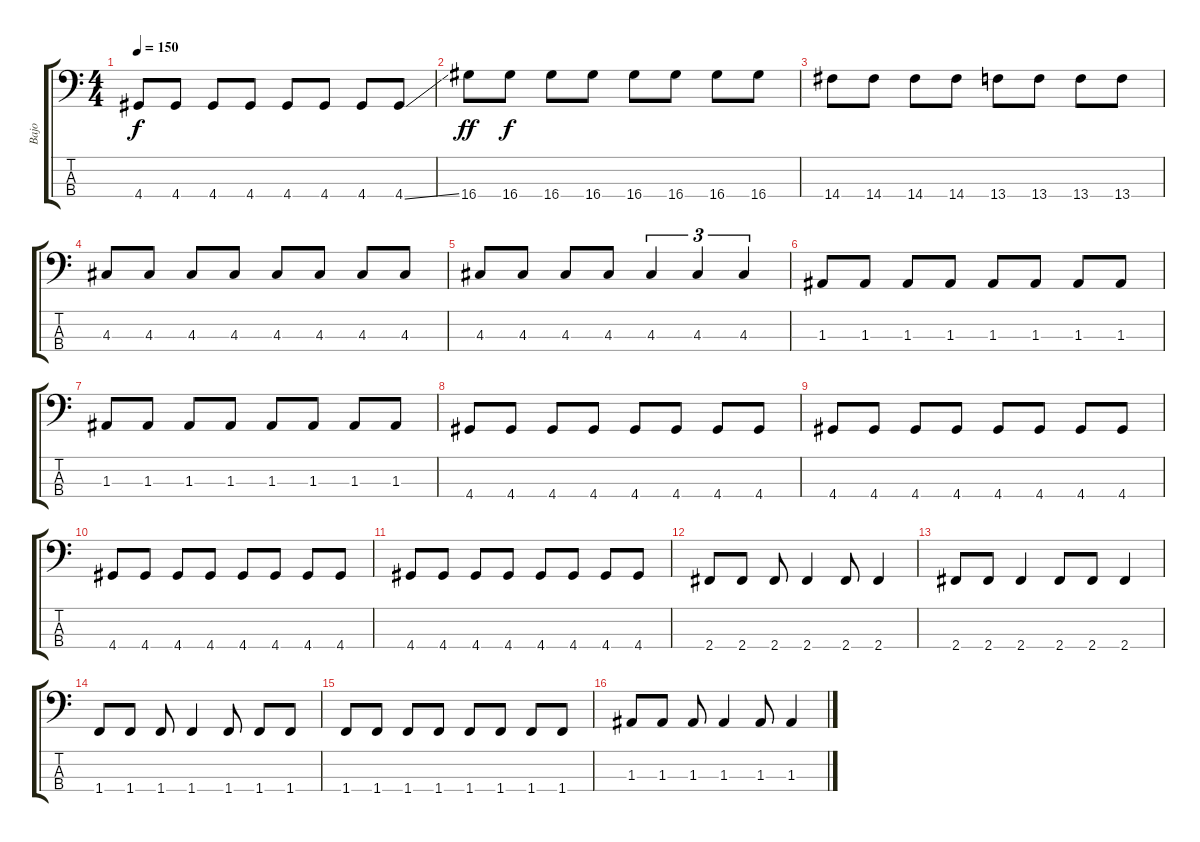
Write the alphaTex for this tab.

\track ("Bajo" "Bajo") {instrument electricbasspick}
\staff {score tabs}
\tuning (G2 D2 A1 E1) {hide}
\ts (4 4)
\tempo 150
\clef f4
\ks c
4.4.8{dy f} 4.4.8 4.4.8 4.4.8 4.4.8 4.4.8 4.4.8 4.4{ss}.8 |
16.4.8{dy ff} 16.4.8{dy f} 16.4.8 16.4.8 16.4.8 16.4.8 16.4.8 16.4.8 |
14.4.8 14.4.8 14.4.8 14.4.8 13.4.8 13.4.8 13.4.8 13.4.8 |
4.3.8 4.3.8 4.3.8 4.3.8 4.3.8 4.3.8 4.3.8 4.3.8 |
4.3.8 4.3.8 4.3.8 4.3.8 4.3.4{tu (3 2)} 4.3.4{tu (3 2)} 4.3.4{tu (3 2)} |
1.3.8 1.3.8 1.3.8 1.3.8 1.3.8 1.3.8 1.3.8 1.3.8 |
1.3.8 1.3.8 1.3.8 1.3.8 1.3.8 1.3.8 1.3.8 1.3.8 |
4.4.8 4.4.8 4.4.8 4.4.8 4.4.8 4.4.8 4.4.8 4.4.8 |
4.4.8 4.4.8 4.4.8 4.4.8 4.4.8 4.4.8 4.4.8 4.4.8 |
4.4.8 4.4.8 4.4.8 4.4.8 4.4.8 4.4.8 4.4.8 4.4.8 |
4.4.8 4.4.8 4.4.8 4.4.8 4.4.8 4.4.8 4.4.8 4.4.8 |
2.4.8 2.4.8 2.4.8 2.4.4 2.4.8 2.4.4 |
2.4.8 2.4.8 2.4.4 2.4.8 2.4.8 2.4.4 |
1.4.8 1.4.8 1.4.8 1.4.4 1.4.8 1.4.8 1.4.8 |
1.4.8 1.4.8 1.4.8 1.4.8 1.4.8 1.4.8 1.4.8 1.4.8 |
1.3.8 1.3.8 1.3.8 1.3.4 1.3.8 1.3.4
